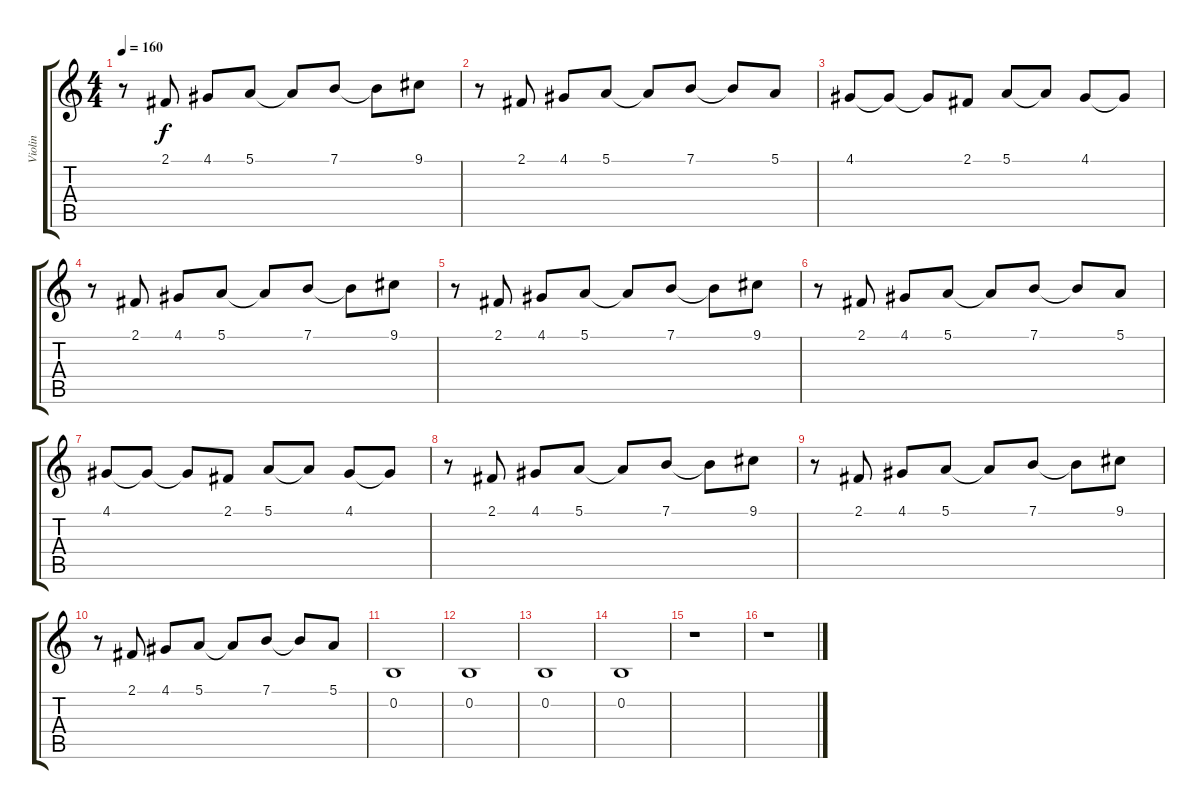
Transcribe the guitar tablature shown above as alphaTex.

\track ("Violin" "Violin") {instrument violin}
\staff {score tabs}
\tuning (E4 B3 G3 D3 A2 E2) {hide}
\ts (4 4)
\tempo 160
\clef g2
\ks c
r.8{dy f} 2.1.8 4.1.8 5.1.8 5.1{t}.8 7.1.8 7.1{t}.8 9.1.8 |
r.8 2.1.8 4.1.8 5.1.8 5.1{t}.8 7.1.8 7.1{t}.8 5.1.8 |
4.1.8 4.1{t}.8 4.1{t}.8 2.1.8 5.1.8 5.1{t}.8 4.1.8 4.1{t}.8 |
r.8 2.1.8 4.1.8 5.1.8 5.1{t}.8 7.1.8 7.1{t}.8 9.1.8 |
r.8 2.1.8 4.1.8 5.1.8 5.1{t}.8 7.1.8 7.1{t}.8 9.1.8 |
r.8 2.1.8 4.1.8 5.1.8 5.1{t}.8 7.1.8 7.1{t}.8 5.1.8 |
4.1.8 4.1{t}.8 4.1{t}.8 2.1.8 5.1.8 5.1{t}.8 4.1.8 4.1{t}.8 |
r.8 2.1.8 4.1.8 5.1.8 5.1{t}.8 7.1.8 7.1{t}.8 9.1.8 |
r.8 2.1.8 4.1.8 5.1.8 5.1{t}.8 7.1.8 7.1{t}.8 9.1.8 |
r.8 2.1.8 4.1.8 5.1.8 5.1{t}.8 7.1.8 7.1{t}.8 5.1.8 |
0.2.1 |
0.2.1 |
0.2.1 |
0.2.1 |
r.1 |
r.1
